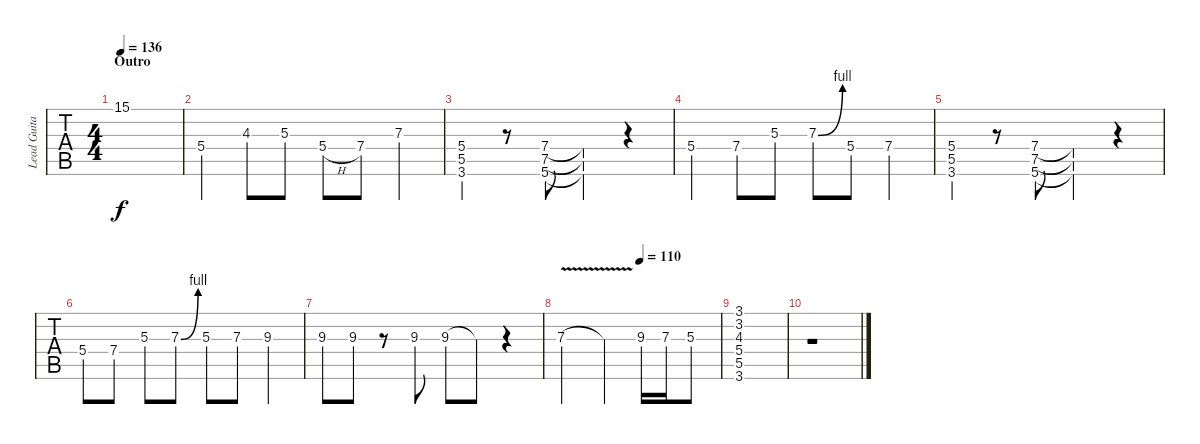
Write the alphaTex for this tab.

\track ("Lead Guitar" "Lead Guita") {instrument overdrivenguitar}
\staff {tabs}
\tuning (E4 B3 G3 D3 A2 E2) {hide}
\ts (4 4)
\section ("" "Outro")
\tempo 136
\clef g2
\ks g
15.1.1{dy f} |
5.4.4 4.3.8 5.3.8 5.4{h}.8 7.4.8 7.3.4 |
(5.4 5.5 3.6).4 r.8 (7.4 7.5 5.6).8 (7.4{t} 7.5{t} 5.6{t}).4 r.4 |
5.4.4 7.4.8 5.3.8 7.3{be (bend 0 0 60 4)}.8 5.4.8 7.4.4 |
(5.4 5.5 3.6).4 r.8 (7.4 7.5 5.6).8 (7.4{t} 7.5{t} 5.6{t}).4 r.4 |
5.4.8 7.4.8 5.3.8 7.3{be (bend 0 0 60 4)}.8 5.3.8 7.3.8 9.3.4 |
9.3.8 9.3{st}.8 r.8 9.3.8 9.3.8 9.3{t}.8 r.4 |
\tempo (110 0.5)
7.3{v}.2 7.3{t}.4 9.3.16 7.3.16 5.3.8 |
(3.1 3.2 4.3 5.4 5.5 3.6).1 |
r.1
